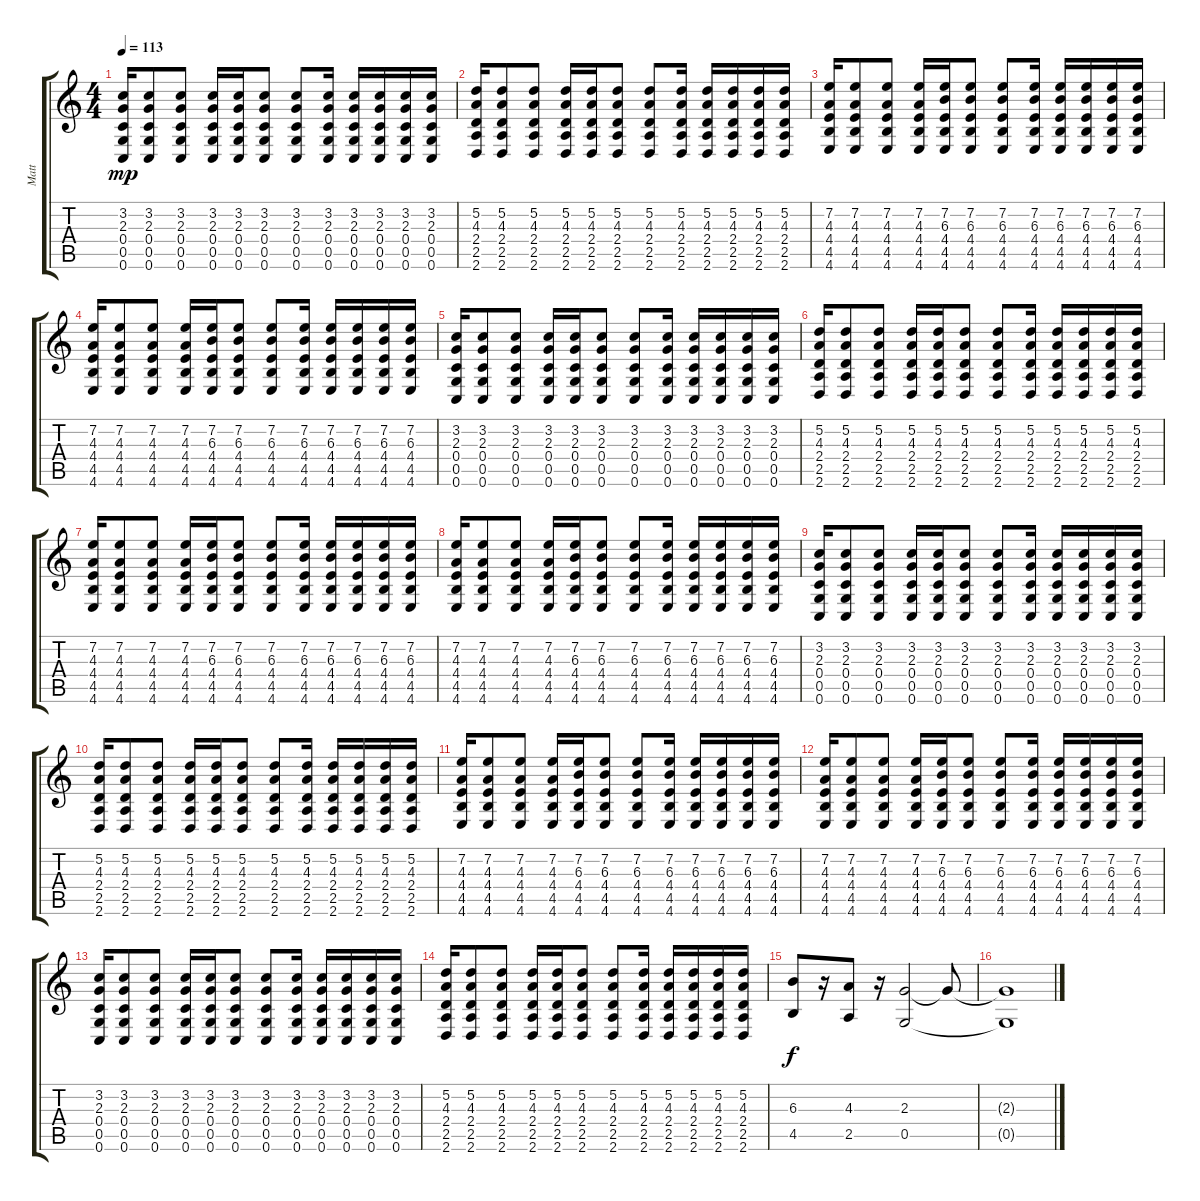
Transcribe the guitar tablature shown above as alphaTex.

\track ("Matt" "Matt") {instrument overdrivenguitar}
\staff {score tabs}
\tuning (D4 A3 F3 C3 G2 C2) {hide}
\ts (4 4)
\tempo 113
\clef g2
\ks c
(3.2 2.3 0.4 0.5 0.6).16{dy mp} (3.2 2.3 0.4 0.5 0.6).8 (3.2 2.3 0.4 0.5 0.6).8 (3.2 2.3 0.4 0.5 0.6).16 (3.2 2.3 0.4 0.5 0.6).16 (3.2 2.3 0.4 0.5 0.6).8 (3.2 2.3 0.4 0.5 0.6).8 (3.2 2.3 0.4 0.5 0.6).16 (3.2 2.3 0.4 0.5 0.6).16 (3.2 2.3 0.4 0.5 0.6).16 (3.2 2.3 0.4 0.5 0.6).16 (3.2 2.3 0.4 0.5 0.6).16 |
(5.2 4.3 2.4 2.5 2.6).16 (5.2 4.3 2.4 2.5 2.6).8 (5.2 4.3 2.4 2.5 2.6).8 (5.2 4.3 2.4 2.5 2.6).16 (5.2 4.3 2.4 2.5 2.6).16 (5.2 4.3 2.4 2.5 2.6).8 (5.2 4.3 2.4 2.5 2.6).8 (5.2 4.3 2.4 2.5 2.6).16 (5.2 4.3 2.4 2.5 2.6).16 (5.2 4.3 2.4 2.5 2.6).16 (5.2 4.3 2.4 2.5 2.6).16 (5.2 4.3 2.4 2.5 2.6).16 |
(7.2 4.3 4.4 4.5 4.6).16 (7.2 4.3 4.4 4.5 4.6).8 (7.2 4.3 4.4 4.5 4.6).8 (7.2 4.3 4.4 4.5 4.6).16 (7.2 6.3 4.4 4.5 4.6).16 (7.2 6.3 4.4 4.5 4.6).8 (7.2 6.3 4.4 4.5 4.6).8 (7.2 6.3 4.4 4.5 4.6).16 (7.2 6.3 4.4 4.5 4.6).16 (7.2 6.3 4.4 4.5 4.6).16 (7.2 6.3 4.4 4.5 4.6).16 (7.2 6.3 4.4 4.5 4.6).16 |
(7.2 4.3 4.4 4.5 4.6).16 (7.2 4.3 4.4 4.5 4.6).8 (7.2 4.3 4.4 4.5 4.6).8 (7.2 4.3 4.4 4.5 4.6).16 (7.2 6.3 4.4 4.5 4.6).16 (7.2 6.3 4.4 4.5 4.6).8 (7.2 6.3 4.4 4.5 4.6).8 (7.2 6.3 4.4 4.5 4.6).16 (7.2 6.3 4.4 4.5 4.6).16 (7.2 6.3 4.4 4.5 4.6).16 (7.2 6.3 4.4 4.5 4.6).16 (7.2 6.3 4.4 4.5 4.6).16 |
(3.2 2.3 0.4 0.5 0.6).16 (3.2 2.3 0.4 0.5 0.6).8 (3.2 2.3 0.4 0.5 0.6).8 (3.2 2.3 0.4 0.5 0.6).16 (3.2 2.3 0.4 0.5 0.6).16 (3.2 2.3 0.4 0.5 0.6).8 (3.2 2.3 0.4 0.5 0.6).8 (3.2 2.3 0.4 0.5 0.6).16 (3.2 2.3 0.4 0.5 0.6).16 (3.2 2.3 0.4 0.5 0.6).16 (3.2 2.3 0.4 0.5 0.6).16 (3.2 2.3 0.4 0.5 0.6).16 |
(5.2 4.3 2.4 2.5 2.6).16 (5.2 4.3 2.4 2.5 2.6).8 (5.2 4.3 2.4 2.5 2.6).8 (5.2 4.3 2.4 2.5 2.6).16 (5.2 4.3 2.4 2.5 2.6).16 (5.2 4.3 2.4 2.5 2.6).8 (5.2 4.3 2.4 2.5 2.6).8 (5.2 4.3 2.4 2.5 2.6).16 (5.2 4.3 2.4 2.5 2.6).16 (5.2 4.3 2.4 2.5 2.6).16 (5.2 4.3 2.4 2.5 2.6).16 (5.2 4.3 2.4 2.5 2.6).16 |
(7.2 4.3 4.4 4.5 4.6).16 (7.2 4.3 4.4 4.5 4.6).8 (7.2 4.3 4.4 4.5 4.6).8 (7.2 4.3 4.4 4.5 4.6).16 (7.2 6.3 4.4 4.5 4.6).16 (7.2 6.3 4.4 4.5 4.6).8 (7.2 6.3 4.4 4.5 4.6).8 (7.2 6.3 4.4 4.5 4.6).16 (7.2 6.3 4.4 4.5 4.6).16 (7.2 6.3 4.4 4.5 4.6).16 (7.2 6.3 4.4 4.5 4.6).16 (7.2 6.3 4.4 4.5 4.6).16 |
(7.2 4.3 4.4 4.5 4.6).16 (7.2 4.3 4.4 4.5 4.6).8 (7.2 4.3 4.4 4.5 4.6).8 (7.2 4.3 4.4 4.5 4.6).16 (7.2 6.3 4.4 4.5 4.6).16 (7.2 6.3 4.4 4.5 4.6).8 (7.2 6.3 4.4 4.5 4.6).8 (7.2 6.3 4.4 4.5 4.6).16 (7.2 6.3 4.4 4.5 4.6).16 (7.2 6.3 4.4 4.5 4.6).16 (7.2 6.3 4.4 4.5 4.6).16 (7.2 6.3 4.4 4.5 4.6).16 |
(3.2 2.3 0.4 0.5 0.6).16 (3.2 2.3 0.4 0.5 0.6).8 (3.2 2.3 0.4 0.5 0.6).8 (3.2 2.3 0.4 0.5 0.6).16 (3.2 2.3 0.4 0.5 0.6).16 (3.2 2.3 0.4 0.5 0.6).8 (3.2 2.3 0.4 0.5 0.6).8 (3.2 2.3 0.4 0.5 0.6).16 (3.2 2.3 0.4 0.5 0.6).16 (3.2 2.3 0.4 0.5 0.6).16 (3.2 2.3 0.4 0.5 0.6).16 (3.2 2.3 0.4 0.5 0.6).16 |
(5.2 4.3 2.4 2.5 2.6).16 (5.2 4.3 2.4 2.5 2.6).8 (5.2 4.3 2.4 2.5 2.6).8 (5.2 4.3 2.4 2.5 2.6).16 (5.2 4.3 2.4 2.5 2.6).16 (5.2 4.3 2.4 2.5 2.6).8 (5.2 4.3 2.4 2.5 2.6).8 (5.2 4.3 2.4 2.5 2.6).16 (5.2 4.3 2.4 2.5 2.6).16 (5.2 4.3 2.4 2.5 2.6).16 (5.2 4.3 2.4 2.5 2.6).16 (5.2 4.3 2.4 2.5 2.6).16 |
(7.2 4.3 4.4 4.5 4.6).16 (7.2 4.3 4.4 4.5 4.6).8 (7.2 4.3 4.4 4.5 4.6).8 (7.2 4.3 4.4 4.5 4.6).16 (7.2 6.3 4.4 4.5 4.6).16 (7.2 6.3 4.4 4.5 4.6).8 (7.2 6.3 4.4 4.5 4.6).8 (7.2 6.3 4.4 4.5 4.6).16 (7.2 6.3 4.4 4.5 4.6).16 (7.2 6.3 4.4 4.5 4.6).16 (7.2 6.3 4.4 4.5 4.6).16 (7.2 6.3 4.4 4.5 4.6).16 |
(7.2 4.3 4.4 4.5 4.6).16 (7.2 4.3 4.4 4.5 4.6).8 (7.2 4.3 4.4 4.5 4.6).8 (7.2 4.3 4.4 4.5 4.6).16 (7.2 6.3 4.4 4.5 4.6).16 (7.2 6.3 4.4 4.5 4.6).8 (7.2 6.3 4.4 4.5 4.6).8 (7.2 6.3 4.4 4.5 4.6).16 (7.2 6.3 4.4 4.5 4.6).16 (7.2 6.3 4.4 4.5 4.6).16 (7.2 6.3 4.4 4.5 4.6).16 (7.2 6.3 4.4 4.5 4.6).16 |
(3.2 2.3 0.4 0.5 0.6).16 (3.2 2.3 0.4 0.5 0.6).8 (3.2 2.3 0.4 0.5 0.6).8 (3.2 2.3 0.4 0.5 0.6).16 (3.2 2.3 0.4 0.5 0.6).16 (3.2 2.3 0.4 0.5 0.6).8 (3.2 2.3 0.4 0.5 0.6).8 (3.2 2.3 0.4 0.5 0.6).16 (3.2 2.3 0.4 0.5 0.6).16 (3.2 2.3 0.4 0.5 0.6).16 (3.2 2.3 0.4 0.5 0.6).16 (3.2 2.3 0.4 0.5 0.6).16 |
(5.2 4.3 2.4 2.5 2.6).16 (5.2 4.3 2.4 2.5 2.6).8 (5.2 4.3 2.4 2.5 2.6).8 (5.2 4.3 2.4 2.5 2.6).16 (5.2 4.3 2.4 2.5 2.6).16 (5.2 4.3 2.4 2.5 2.6).8 (5.2 4.3 2.4 2.5 2.6).8 (5.2 4.3 2.4 2.5 2.6).16 (5.2 4.3 2.4 2.5 2.6).16 (5.2 4.3 2.4 2.5 2.6).16 (5.2 4.3 2.4 2.5 2.6).16 (5.2 4.3 2.4 2.5 2.6).16 |
(6.3 4.5).8{dy f} r.16 (4.3 2.5).8 r.16 (2.3 0.5).2 2.3{t}.8 |
(2.3{t} 0.5{t}).1
